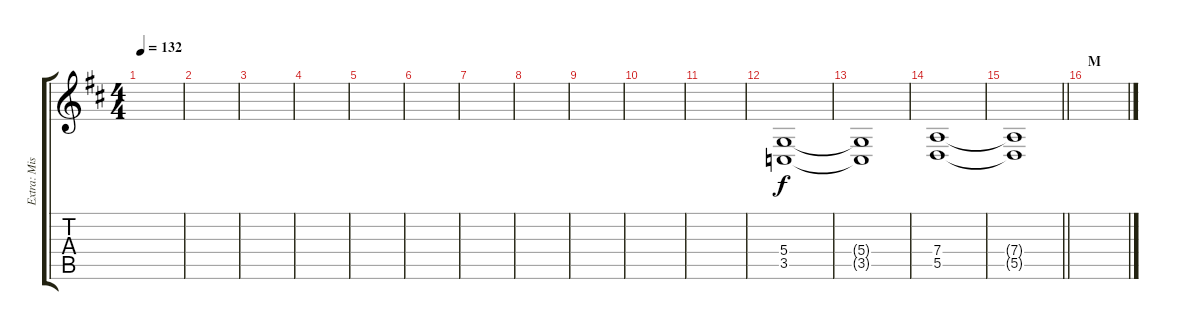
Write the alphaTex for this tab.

\track ("Extra: Misc" "Extra: Mis") {instrument sitar}
\staff {score tabs}
\tuning (E4 B3 G3 D3 A2 D2) {hide}
\ts (4 4)
\tempo 132
\clef g2
\ks d
|
|
|
|
|
|
|
|
|
|
|
(5.4 3.5).1{instrument drawbarorgan} |
(5.4{t} 3.5{t}).1 |
(7.4 5.5).1 |
\barLineRight lightlight
(7.4{t} 5.5{t}).1 |
\section ("" "M")
